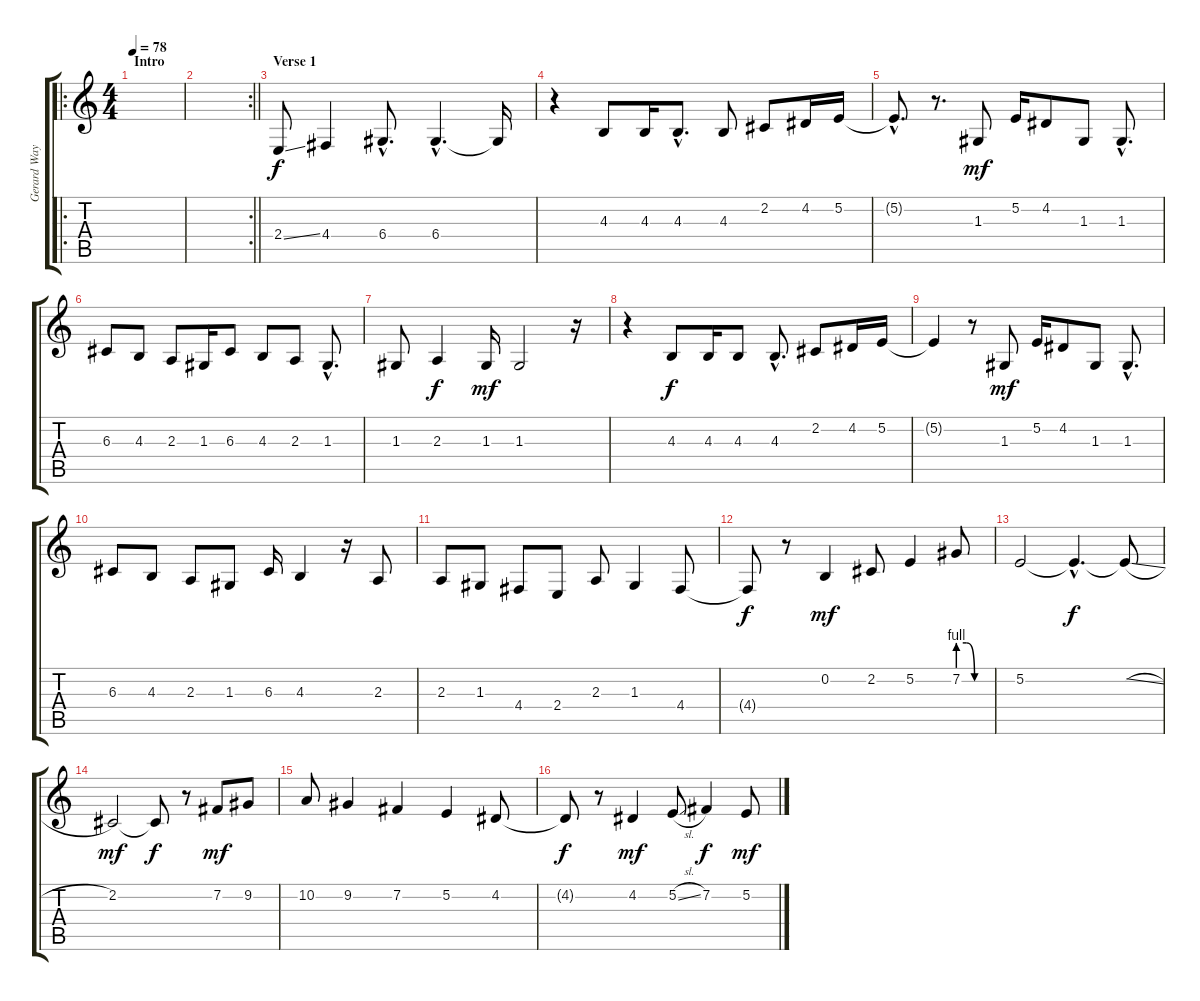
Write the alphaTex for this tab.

\track ("Gerard Way (vocals)" "Gerard Way") {instrument trombone}
\staff {score tabs}
\tuning (E4 B3 G3 D3 A2 E2) {hide}
\ro
\ts (4 4)
\section ("" "Intro")
\tempo 78
\clef g2
\ks c
|
\rc 2
\barLineRight lightlight
|
\section ("" "Verse 1")
2.4{ss}.8 4.4.4 6.4{hac}.8{d} 6.4{hac}.4{d} 6.4{t}.16 |
r.4 4.3.8 4.3.16 4.3{hac}.8{d} 4.3.8 2.2.8 4.2.16 5.2.16 |
5.2{hac t}.8{d} r.8{d} 1.3.8{dy mf} 5.2.16 4.2.8 1.3.8 1.3{hac}.8{d} |
6.3.8 4.3.8 2.3.8 1.3.16 6.3.8 4.3.8 2.3.8 1.3{hac}.8{d} |
1.3.8 2.3.4{dy f} 1.3.16{dy mf} 1.3.2 r.16 |
r.4 4.3.8{dy f} 4.3.16 4.3.8 4.3{hac}.8{d} 2.2.8 4.2.16 5.2.16 |
5.2{t}.4 r.8 1.3.8{dy mf} 5.2.16 4.2.8 1.3.8 1.3{hac}.8{d} |
6.3.8 4.3.8 2.3.8 1.3.8 6.3.16 4.3.4 r.16 2.3.8 |
2.3.8 1.3.8 4.4.8 2.4.8 2.3.8 1.3.4 4.4.8 |
4.4{t}.8{dy f} r.8 0.2.4{dy mf} 2.2.8 5.2.4 7.2{be (custom 0 4 15 4 30 0 60 0)}.8 |
5.2.2 5.2{hac t}.4{d dy f} 5.2{sl t}.8 |
2.2.2{dy mf} 2.2{t}.8{dy f} r.8 7.2.8{dy mf} 9.2.8 |
10.2.8 9.2.4 7.2.4 5.2.4 4.2.8 |
4.2{t}.8{dy f} r.8 4.2.4{dy mf} 5.2{sl}.8 7.2.4{dy f} 5.2.8{dy mf}
